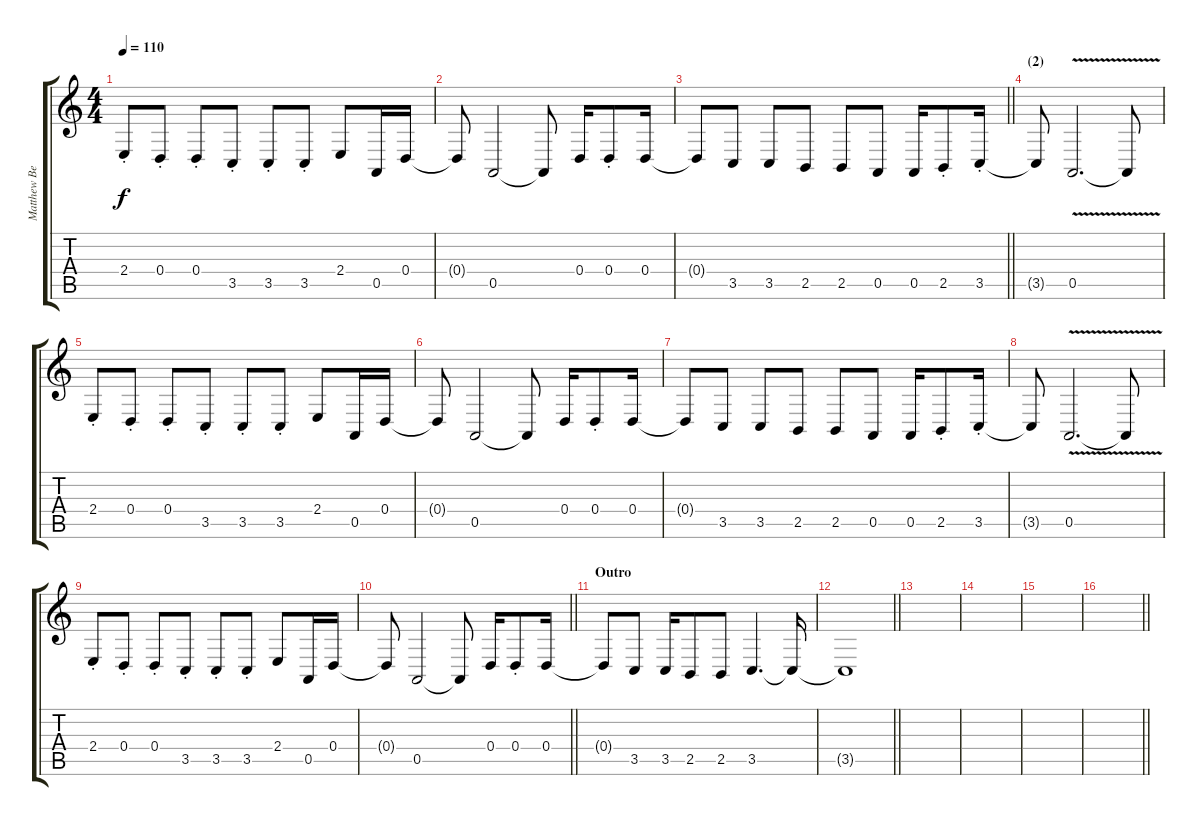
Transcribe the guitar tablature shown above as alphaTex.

\track ("Matthew Bellamy (Backing Vox)" "Matthew Be") {instrument altosax}
\staff {score tabs}
\tuning (E4 B3 G3 D3 A2 E2) {hide}
\ts (4 4)
\tempo 110
\clef g2
\ks c
2.4{st}.8{dy f} 0.4{st}.8 0.4{st}.8 3.5{st}.8 3.5{st}.8 3.5{st}.8 2.4.8 0.5.16 0.4.16 |
0.4{t}.8 0.5.2 0.5{t}.8 0.4.16 0.4{st}.8 0.4.16 |
\barLineRight lightlight
0.4{t}.8 3.5.8 3.5.8 2.5.8 2.5.8 0.5.8 0.5.16 2.5{st}.8 3.5{st}.16 |
\section ("" "(2)")
3.5{t}.8 0.5{v}.2{d} 0.5{t}.8 |
2.4{st}.8 0.4{st}.8 0.4{st}.8 3.5{st}.8 3.5{st}.8 3.5{st}.8 2.4.8 0.5.16 0.4.16 |
0.4{t}.8 0.5.2 0.5{t}.8 0.4.16 0.4{st}.8 0.4.16 |
0.4{t}.8 3.5.8 3.5.8 2.5.8 2.5.8 0.5.8 0.5.16 2.5{st}.8 3.5{st}.16 |
3.5{t}.8 0.5{v}.2{d} 0.5{t}.8 |
2.4{st}.8 0.4{st}.8 0.4{st}.8 3.5{st}.8 3.5{st}.8 3.5{st}.8 2.4.8 0.5.16 0.4.16 |
\barLineRight lightlight
0.4{t}.8 0.5.2 0.5{t}.8 0.4.16 0.4{st}.8 0.4.16 |
\section ("" "Outro")
0.4{t}.8 3.5.8 3.5.16 2.5.8 2.5.8 3.5.4{d} 3.5{t}.16 |
\barLineRight lightlight
3.5{t}.1 |
|
|
|
\barLineRight lightlight
